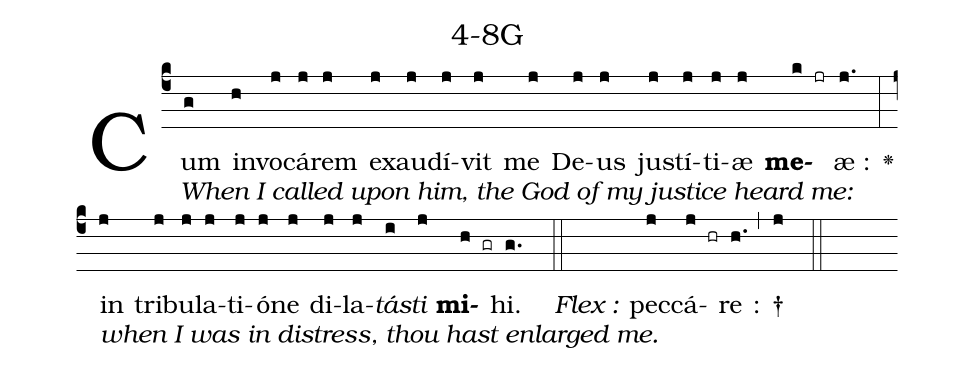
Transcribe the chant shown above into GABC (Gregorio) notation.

name: 4-8G;
%%
(c4)Cum[When I called upon him, the God of my justice heard me:](g) in(h)vo(j)cá(j)rem(j) ex(j)au(j)dí(j)vit(j) me(j) De(j)us(j) ju(j)stí(j)ti(j)æ(j) <b>me</b>(k jr)æ :(j.)
<v>\greheightstar</v>(:) in[when I was in distress, thou hast enlarged me.](j) tri(j)bu(j)la(j)ti(j)ó(j)ne(j) di(j)la(j)<i>tá</i>(i)<i>sti</i>(j) <b>mi</b>(h gr)hi. (g.) <i> </i>(::)
<i>  Flex :</i>()  pec(j)cá(j hr)re(h.) :(,) †(j ::)

%E(j) u(j) o(i) u(j) a(h) e.(g.) (:)
